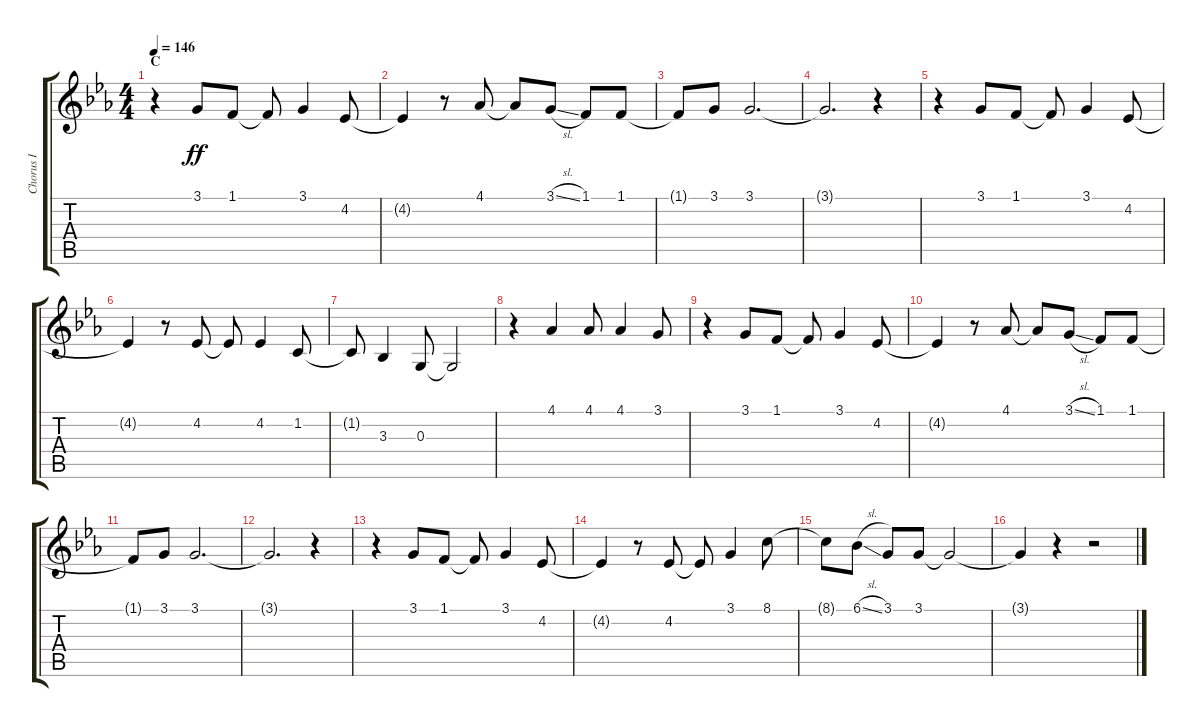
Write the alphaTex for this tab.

\track ("Chorus I" "Chorus I") {instrument voiceoohs}
\staff {score tabs}
\tuning (E4 B3 G3 D3 A2 E2) {hide}
\ts (4 4)
\section ("" "C")
\tempo 146
\clef g2
\ks eb
r.4{dy ff} 3.1.8 1.1.8 1.1{t}.8 3.1.4 4.2.8 |
4.2{t}.4 r.8 4.1.8 4.1{t}.8 3.1{sl}.8 1.1.8 1.1.8 |
1.1{t}.8 3.1.8 3.1.2{d} |
3.1{t}.2{d} r.4 |
r.4 3.1.8 1.1.8 1.1{t}.8 3.1.4 4.2.8 |
4.2{t}.4 r.8 4.2.8 4.2{t}.8 4.2.4 1.2.8 |
1.2{t}.8 3.3.4 0.3.8 0.3{t}.2 |
r.4 4.1.4 4.1.8 4.1.4 3.1.8 |
r.4 3.1.8 1.1.8 1.1{t}.8 3.1.4 4.2.8 |
4.2{t}.4 r.8 4.1.8 4.1{t}.8 3.1{sl}.8 1.1.8 1.1.8 |
1.1{t}.8 3.1.8 3.1.2{d} |
3.1{t}.2{d} r.4 |
r.4 3.1.8 1.1.8 1.1{t}.8 3.1.4 4.2.8 |
4.2{t}.4 r.8 4.2.8 4.2{t}.8 3.1.4 8.1.8 |
8.1{t}.8 6.1{sl}.8 3.1.8 3.1.8 3.1{t}.2 |
3.1{t}.4 r.4 r.2
